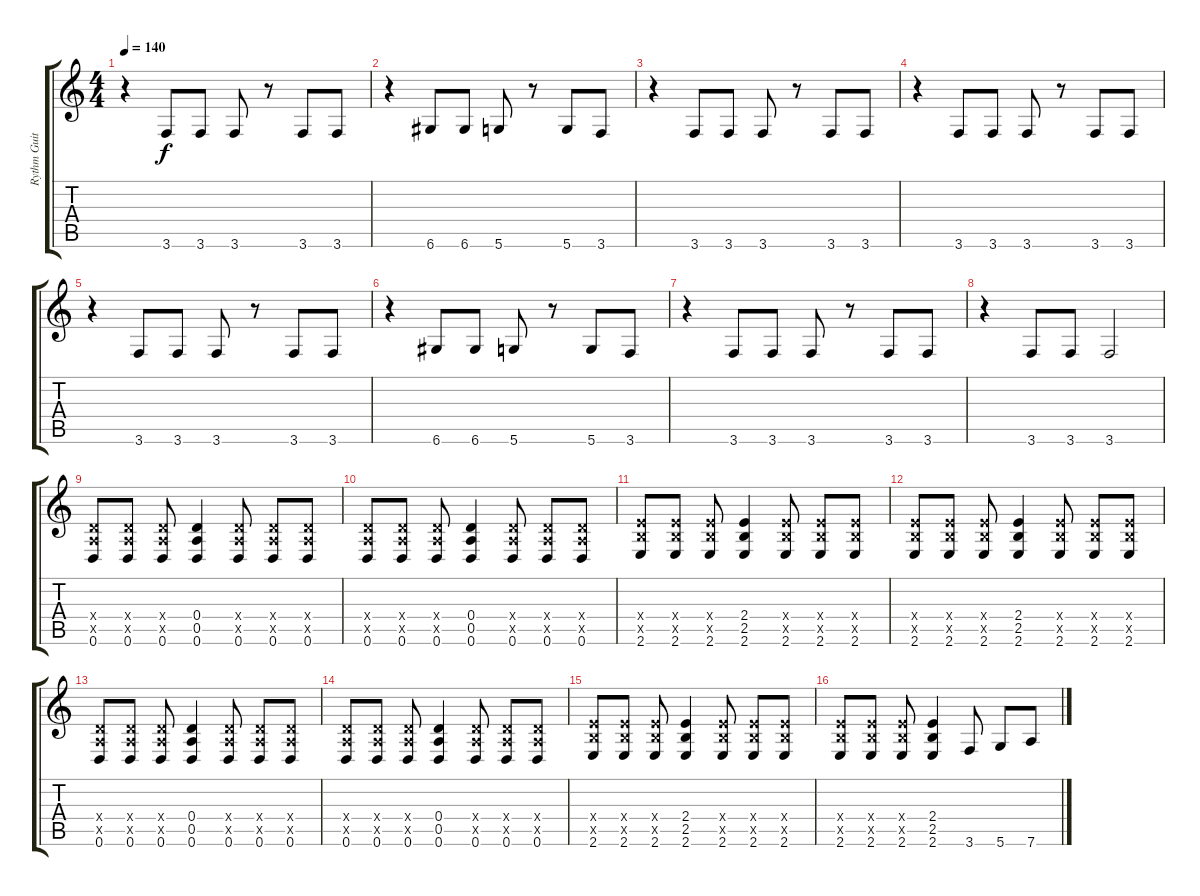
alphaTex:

\track ("Rythm Guitar" "Rythm Guit") {instrument distortionguitar}
\staff {score tabs}
\tuning (E4 B3 G3 D3 A2 D2) {hide}
\ts (4 4)
\tempo 140
\clef g2
\ks c
r.4{dy f} 3.6.8 3.6.8 3.6.8 r.8 3.6.8 3.6.8 |
r.4 6.6.8 6.6.8 5.6.8 r.8 5.6.8 3.6.8 |
r.4 3.6.8 3.6.8 3.6.8 r.8 3.6.8 3.6.8 |
r.4 3.6.8 3.6.8 3.6.8 r.8 3.6.8 3.6.8 |
r.4 3.6.8 3.6.8 3.6.8 r.8 3.6.8 3.6.8 |
r.4 6.6.8 6.6.8 5.6.8 r.8 5.6.8 3.6.8 |
r.4 3.6.8 3.6.8 3.6.8 r.8 3.6.8 3.6.8 |
r.4 3.6.8 3.6.8 3.6.2 |
(0.4{x} 0.5{x} 0.6).8 (0.4{x} 0.5{x} 0.6).8 (0.4{x} 0.5{x} 0.6).8 (0.4 0.5 0.6).4 (0.4{x} 0.5{x} 0.6).8 (0.4{x} 0.5{x} 0.6).8 (0.4{x} 0.5{x} 0.6).8 |
(0.4{x} 0.5{x} 0.6).8 (0.4{x} 0.5{x} 0.6).8 (0.4{x} 0.5{x} 0.6).8 (0.4 0.5 0.6).4 (0.4{x} 0.5{x} 0.6).8 (0.4{x} 0.5{x} 0.6).8 (0.4{x} 0.5{x} 0.6).8 |
(2.4{x} 2.5{x} 2.6).8 (2.4{x} 2.5{x} 2.6).8 (2.4{x} 2.5{x} 2.6).8 (2.4 2.5 2.6).4 (2.4{x} 2.5{x} 2.6).8 (2.4{x} 2.5{x} 2.6).8 (2.4{x} 2.5{x} 2.6).8 |
(2.4{x} 2.5{x} 2.6).8 (2.4{x} 2.5{x} 2.6).8 (2.4{x} 2.5{x} 2.6).8 (2.4 2.5 2.6).4 (2.4{x} 2.5{x} 2.6).8 (2.4{x} 2.5{x} 2.6).8 (2.4{x} 2.5{x} 2.6).8 |
(0.4{x} 0.5{x} 0.6).8 (0.4{x} 0.5{x} 0.6).8 (0.4{x} 0.5{x} 0.6).8 (0.4 0.5 0.6).4 (0.4{x} 0.5{x} 0.6).8 (0.4{x} 0.5{x} 0.6).8 (0.4{x} 0.5{x} 0.6).8 |
(0.4{x} 0.5{x} 0.6).8 (0.4{x} 0.5{x} 0.6).8 (0.4{x} 0.5{x} 0.6).8 (0.4 0.5 0.6).4 (0.4{x} 0.5{x} 0.6).8 (0.4{x} 0.5{x} 0.6).8 (0.4{x} 0.5{x} 0.6).8 |
(2.4{x} 2.5{x} 2.6).8 (2.4{x} 2.5{x} 2.6).8 (2.4{x} 2.5{x} 2.6).8 (2.4 2.5 2.6).4 (2.4{x} 2.5{x} 2.6).8 (2.4{x} 2.5{x} 2.6).8 (2.4{x} 2.5{x} 2.6).8 |
(2.4{x} 2.5{x} 2.6).8 (2.4{x} 2.5{x} 2.6).8 (2.4{x} 2.5{x} 2.6).8 (2.4 2.5 2.6).4 3.6.8 5.6.8 7.6.8
